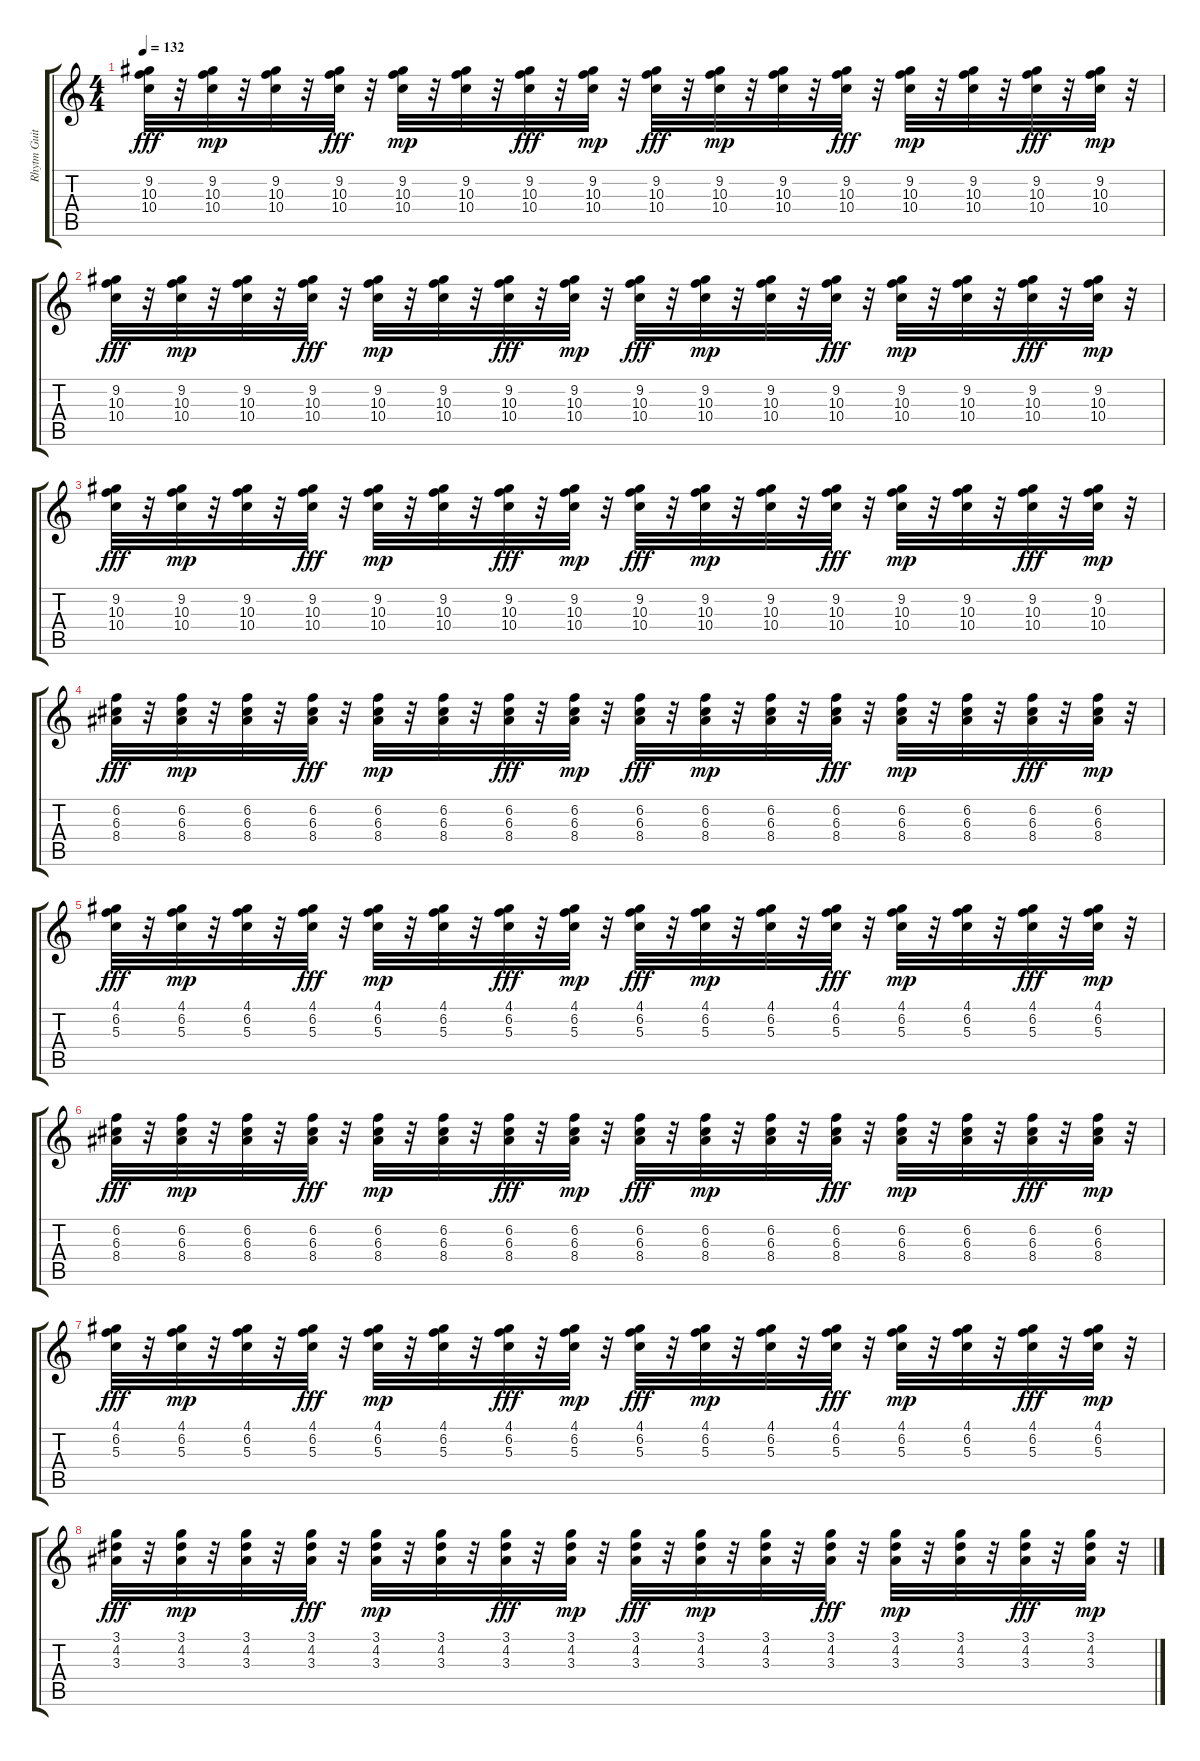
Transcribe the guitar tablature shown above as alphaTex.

\track ("Rhytm Guitar" "Rhytm Guit") {instrument acousticguitarsteel}
\staff {score tabs}
\tuning (E4 B3 G3 D3 A2 E2) {hide}
\ts (4 4)
\tempo 132
\clef g2
\ks c
(9.2 10.3 10.4).32{dy fff} r.32 (9.2 10.3 10.4).32{dy mp} r.32 (9.2 10.3 10.4).32 r.32 (9.2 10.3 10.4).32{dy fff} r.32 (9.2 10.3 10.4).32{dy mp} r.32 (9.2 10.3 10.4).32 r.32 (9.2 10.3 10.4).32{dy fff} r.32 (9.2 10.3 10.4).32{dy mp} r.32 (9.2 10.3 10.4).32{dy fff} r.32 (9.2 10.3 10.4).32{dy mp} r.32 (9.2 10.3 10.4).32 r.32 (9.2 10.3 10.4).32{dy fff} r.32 (9.2 10.3 10.4).32{dy mp} r.32 (9.2 10.3 10.4).32 r.32 (9.2 10.3 10.4).32{dy fff} r.32 (9.2 10.3 10.4).32{dy mp} r.32 |
(9.2 10.3 10.4).32{dy fff} r.32 (9.2 10.3 10.4).32{dy mp} r.32 (9.2 10.3 10.4).32 r.32 (9.2 10.3 10.4).32{dy fff} r.32 (9.2 10.3 10.4).32{dy mp} r.32 (9.2 10.3 10.4).32 r.32 (9.2 10.3 10.4).32{dy fff} r.32 (9.2 10.3 10.4).32{dy mp} r.32 (9.2 10.3 10.4).32{dy fff} r.32 (9.2 10.3 10.4).32{dy mp} r.32 (9.2 10.3 10.4).32 r.32 (9.2 10.3 10.4).32{dy fff} r.32 (9.2 10.3 10.4).32{dy mp} r.32 (9.2 10.3 10.4).32 r.32 (9.2 10.3 10.4).32{dy fff} r.32 (9.2 10.3 10.4).32{dy mp} r.32 |
(9.2 10.3 10.4).32{dy fff} r.32 (9.2 10.3 10.4).32{dy mp} r.32 (9.2 10.3 10.4).32 r.32 (9.2 10.3 10.4).32{dy fff} r.32 (9.2 10.3 10.4).32{dy mp} r.32 (9.2 10.3 10.4).32 r.32 (9.2 10.3 10.4).32{dy fff} r.32 (9.2 10.3 10.4).32{dy mp} r.32 (9.2 10.3 10.4).32{dy fff} r.32 (9.2 10.3 10.4).32{dy mp} r.32 (9.2 10.3 10.4).32 r.32 (9.2 10.3 10.4).32{dy fff} r.32 (9.2 10.3 10.4).32{dy mp} r.32 (9.2 10.3 10.4).32 r.32 (9.2 10.3 10.4).32{dy fff} r.32 (9.2 10.3 10.4).32{dy mp} r.32 |
(6.2 6.3 8.4).32{dy fff} r.32 (6.2 6.3 8.4).32{dy mp} r.32 (6.2 6.3 8.4).32 r.32 (6.2 6.3 8.4).32{dy fff} r.32 (6.2 6.3 8.4).32{dy mp} r.32 (6.2 6.3 8.4).32 r.32 (6.2 6.3 8.4).32{dy fff} r.32 (6.2 6.3 8.4).32{dy mp} r.32 (6.2 6.3 8.4).32{dy fff} r.32 (6.2 6.3 8.4).32{dy mp} r.32 (6.2 6.3 8.4).32 r.32 (6.2 6.3 8.4).32{dy fff} r.32 (6.2 6.3 8.4).32{dy mp} r.32 (6.2 6.3 8.4).32 r.32 (6.2 6.3 8.4).32{dy fff} r.32 (6.2 6.3 8.4).32{dy mp} r.32 |
(4.1 6.2 5.3).32{dy fff} r.32 (4.1 6.2 5.3).32{dy mp} r.32 (4.1 6.2 5.3).32 r.32 (4.1 6.2 5.3).32{dy fff} r.32 (4.1 6.2 5.3).32{dy mp} r.32 (4.1 6.2 5.3).32 r.32 (4.1 6.2 5.3).32{dy fff} r.32 (4.1 6.2 5.3).32{dy mp} r.32 (4.1 6.2 5.3).32{dy fff} r.32 (4.1 6.2 5.3).32{dy mp} r.32 (4.1 6.2 5.3).32 r.32 (4.1 6.2 5.3).32{dy fff} r.32 (4.1 6.2 5.3).32{dy mp} r.32 (4.1 6.2 5.3).32 r.32 (4.1 6.2 5.3).32{dy fff} r.32 (4.1 6.2 5.3).32{dy mp} r.32 |
(6.2 6.3 8.4).32{dy fff} r.32 (6.2 6.3 8.4).32{dy mp} r.32 (6.2 6.3 8.4).32 r.32 (6.2 6.3 8.4).32{dy fff} r.32 (6.2 6.3 8.4).32{dy mp} r.32 (6.2 6.3 8.4).32 r.32 (6.2 6.3 8.4).32{dy fff} r.32 (6.2 6.3 8.4).32{dy mp} r.32 (6.2 6.3 8.4).32{dy fff} r.32 (6.2 6.3 8.4).32{dy mp} r.32 (6.2 6.3 8.4).32 r.32 (6.2 6.3 8.4).32{dy fff} r.32 (6.2 6.3 8.4).32{dy mp} r.32 (6.2 6.3 8.4).32 r.32 (6.2 6.3 8.4).32{dy fff} r.32 (6.2 6.3 8.4).32{dy mp} r.32 |
(4.1 6.2 5.3).32{dy fff} r.32 (4.1 6.2 5.3).32{dy mp} r.32 (4.1 6.2 5.3).32 r.32 (4.1 6.2 5.3).32{dy fff} r.32 (4.1 6.2 5.3).32{dy mp} r.32 (4.1 6.2 5.3).32 r.32 (4.1 6.2 5.3).32{dy fff} r.32 (4.1 6.2 5.3).32{dy mp} r.32 (4.1 6.2 5.3).32{dy fff} r.32 (4.1 6.2 5.3).32{dy mp} r.32 (4.1 6.2 5.3).32 r.32 (4.1 6.2 5.3).32{dy fff} r.32 (4.1 6.2 5.3).32{dy mp} r.32 (4.1 6.2 5.3).32 r.32 (4.1 6.2 5.3).32{dy fff} r.32 (4.1 6.2 5.3).32{dy mp} r.32 |
(3.1 4.2 3.3).32{dy fff} r.32 (3.1 4.2 3.3).32{dy mp} r.32 (3.1 4.2 3.3).32 r.32 (3.1 4.2 3.3).32{dy fff} r.32 (3.1 4.2 3.3).32{dy mp} r.32 (3.1 4.2 3.3).32 r.32 (3.1 4.2 3.3).32{dy fff} r.32 (3.1 4.2 3.3).32{dy mp} r.32 (3.1 4.2 3.3).32{dy fff} r.32 (3.1 4.2 3.3).32{dy mp} r.32 (3.1 4.2 3.3).32 r.32 (3.1 4.2 3.3).32{dy fff} r.32 (3.1 4.2 3.3).32{dy mp} r.32 (3.1 4.2 3.3).32 r.32 (3.1 4.2 3.3).32{dy fff} r.32 (3.1 4.2 3.3).32{dy mp} r.32
